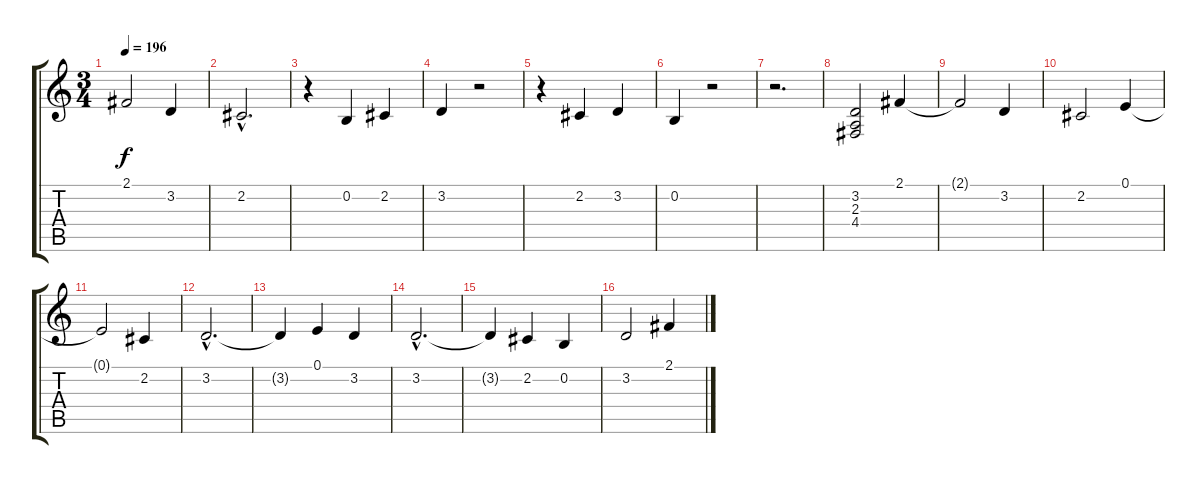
\track "" {instrument fx4atmosphere}
\staff {score tabs}
\tuning (E4 B3 G3 D3 A2 E2) {hide}
\ts (3 4)
\tempo 196
\clef g2
\ks c
2.1{t}.2{dy f} 3.2.4 |
2.2{hac}.2{d} |
r.4 0.2.4 2.2.4 |
3.2.4 r.2 |
r.4 2.2.4 3.2.4 |
0.2.4 r.2 |
r.2{d} |
(3.2 2.3 4.4).2 2.1.4 |
2.1{t}.2 3.2.4 |
2.2.2 0.1.4 |
0.1{t}.2 2.2.4 |
3.2{hac}.2{d} |
3.2{t}.4 0.1.4 3.2.4 |
3.2{hac}.2{d} |
3.2{t}.4 2.2.4 0.2.4 |
3.2.2 2.1.4
